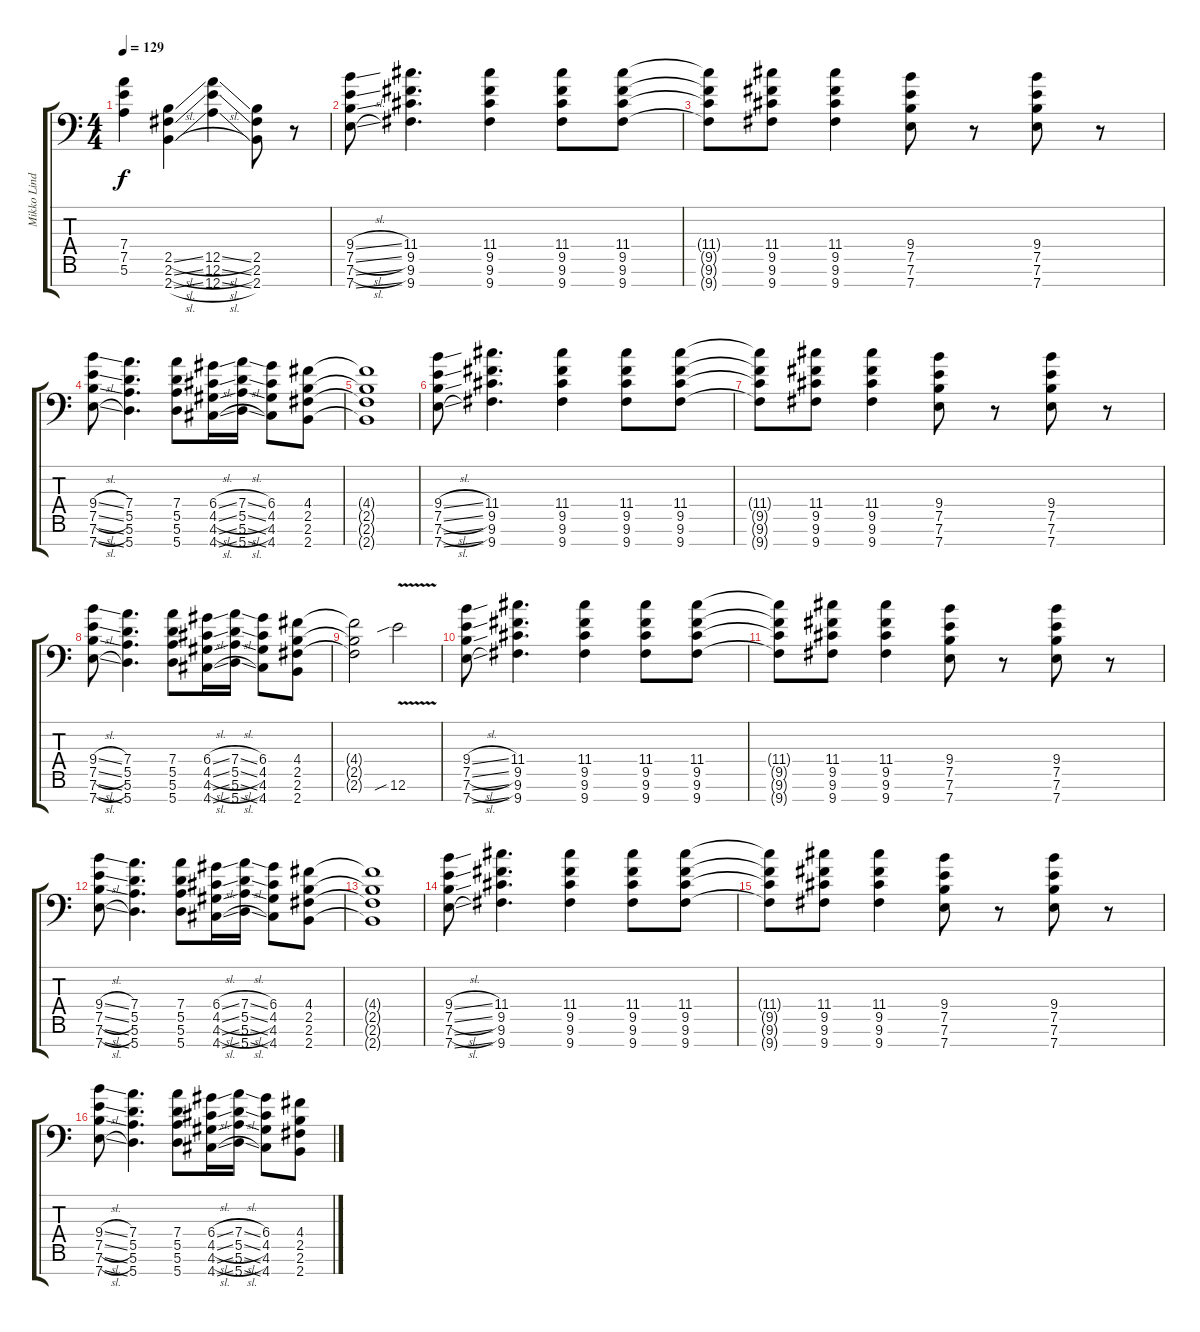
\track ("Mikko Lindström" "Mikko Lind") {instrument acousticguitarsteel}
\staff {score tabs}
\tuning (E4 B3 G3 D3 A2 E2 A1) {hide}
\ts (4 4)
\tempo 129
\clef f4
\ks c
(7.4{t} 7.5{t} 5.6{t}).4{dy f} (2.5{sl} 2.6{sl} 2.7{sl}).4 (12.5{sl} 12.6{sl} 12.7{sl}).4 (2.5 2.6 2.7).8 r.8 |
(9.4{sl} 7.5{sl} 7.6{sl} 7.7{sl}).8 (11.4 9.5 9.6 9.7).4{d} (11.4 9.5 9.6 9.7).4 (11.4 9.5 9.6 9.7).8 (11.4 9.5 9.6 9.7).8 |
(11.4{t} 9.5{t} 9.6{t} 9.7{t}).8 (11.4 9.5 9.6 9.7).8 (11.4 9.5 9.6 9.7).4 (9.4 7.5 7.6 7.7).8 r.8 (9.4 7.5 7.6 7.7).8 r.8 |
(9.4{sl} 7.5{sl} 7.6{sl} 7.7{sl}).8 (7.4 5.5 5.6 5.7).4{d} (7.4 5.5 5.6 5.7).8 (6.4{sl} 4.5{sl} 4.6{sl} 4.7{sl}).16 (7.4{sl} 5.5{sl} 5.6{sl} 5.7{sl}).16 (6.4 4.5 4.6 4.7).8 (4.4 2.5 2.6 2.7).8 |
(4.4{t} 2.5{t} 2.6{t} 2.7{t}).1 |
(9.4{sl} 7.5{sl} 7.6{sl} 7.7{sl}).8 (11.4 9.5 9.6 9.7).4{d} (11.4 9.5 9.6 9.7).4 (11.4 9.5 9.6 9.7).8 (11.4 9.5 9.6 9.7).8 |
(11.4{t} 9.5{t} 9.6{t} 9.7{t}).8 (11.4 9.5 9.6 9.7).8 (11.4 9.5 9.6 9.7).4 (9.4 7.5 7.6 7.7).8 r.8 (9.4 7.5 7.6 7.7).8 r.8 |
(9.4{sl} 7.5{sl} 7.6{sl} 7.7{sl}).8 (7.4 5.5 5.6 5.7).4{d} (7.4 5.5 5.6 5.7).8 (6.4{sl} 4.5{sl} 4.6{sl} 4.7{sl}).16 (7.4{sl} 5.5{sl} 5.6{sl} 5.7{sl}).16 (6.4 4.5 4.6 4.7).8 (4.4 2.5 2.6 2.7).8 |
(4.4{t} 2.5{t} 2.6{t}).2 12.6{v sib}.2 |
(9.4{sl} 7.5{sl} 7.6{sl} 7.7{sl}).8 (11.4 9.5 9.6 9.7).4{d} (11.4 9.5 9.6 9.7).4 (11.4 9.5 9.6 9.7).8 (11.4 9.5 9.6 9.7).8 |
(11.4{t} 9.5{t} 9.6{t} 9.7{t}).8 (11.4 9.5 9.6 9.7).8 (11.4 9.5 9.6 9.7).4 (9.4 7.5 7.6 7.7).8 r.8 (9.4 7.5 7.6 7.7).8 r.8 |
(9.4{sl} 7.5{sl} 7.6{sl} 7.7{sl}).8 (7.4 5.5 5.6 5.7).4{d} (7.4 5.5 5.6 5.7).8 (6.4{sl} 4.5{sl} 4.6{sl} 4.7{sl}).16 (7.4{sl} 5.5{sl} 5.6{sl} 5.7{sl}).16 (6.4 4.5 4.6 4.7).8 (4.4 2.5 2.6 2.7).8 |
(4.4{t} 2.5{t} 2.6{t} 2.7{t}).1 |
(9.4{sl} 7.5{sl} 7.6{sl} 7.7{sl}).8 (11.4 9.5 9.6 9.7).4{d} (11.4 9.5 9.6 9.7).4 (11.4 9.5 9.6 9.7).8 (11.4 9.5 9.6 9.7).8 |
(11.4{t} 9.5{t} 9.6{t} 9.7{t}).8 (11.4 9.5 9.6 9.7).8 (11.4 9.5 9.6 9.7).4 (9.4 7.5 7.6 7.7).8 r.8 (9.4 7.5 7.6 7.7).8 r.8 |
(9.4{sl} 7.5{sl} 7.6{sl} 7.7{sl}).8 (7.4 5.5 5.6 5.7).4{d} (7.4 5.5 5.6 5.7).8 (6.4{sl} 4.5{sl} 4.6{sl} 4.7{sl}).16 (7.4{sl} 5.5{sl} 5.6{sl} 5.7{sl}).16 (6.4 4.5 4.6 4.7).8 (4.4 2.5 2.6 2.7).8
